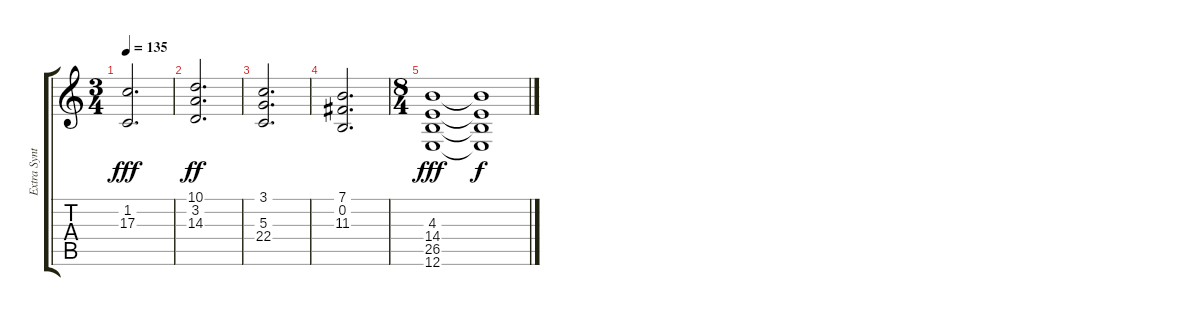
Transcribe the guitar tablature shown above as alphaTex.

\track ("Extra Synth" "Extra Synt") {instrument pad4choir}
\staff {score tabs}
\tuning (E4 B3 G3 D3 A2 E2) {hide}
\ts (3 4)
\tempo 135
\clef g2
\ks c
(1.2{t} 17.3{t}).2{d dy fff} |
(10.1 3.2 14.3).2{d dy ff} |
(3.1 5.3 22.4).2{d} |
(7.1 0.2 11.3).2{d} |
\ts (8 4)
(4.3 14.4 26.5 12.6).1{dy fff} (4.3{t} 14.4{t} 26.5{t} 12.6{t}).1{dy f}
